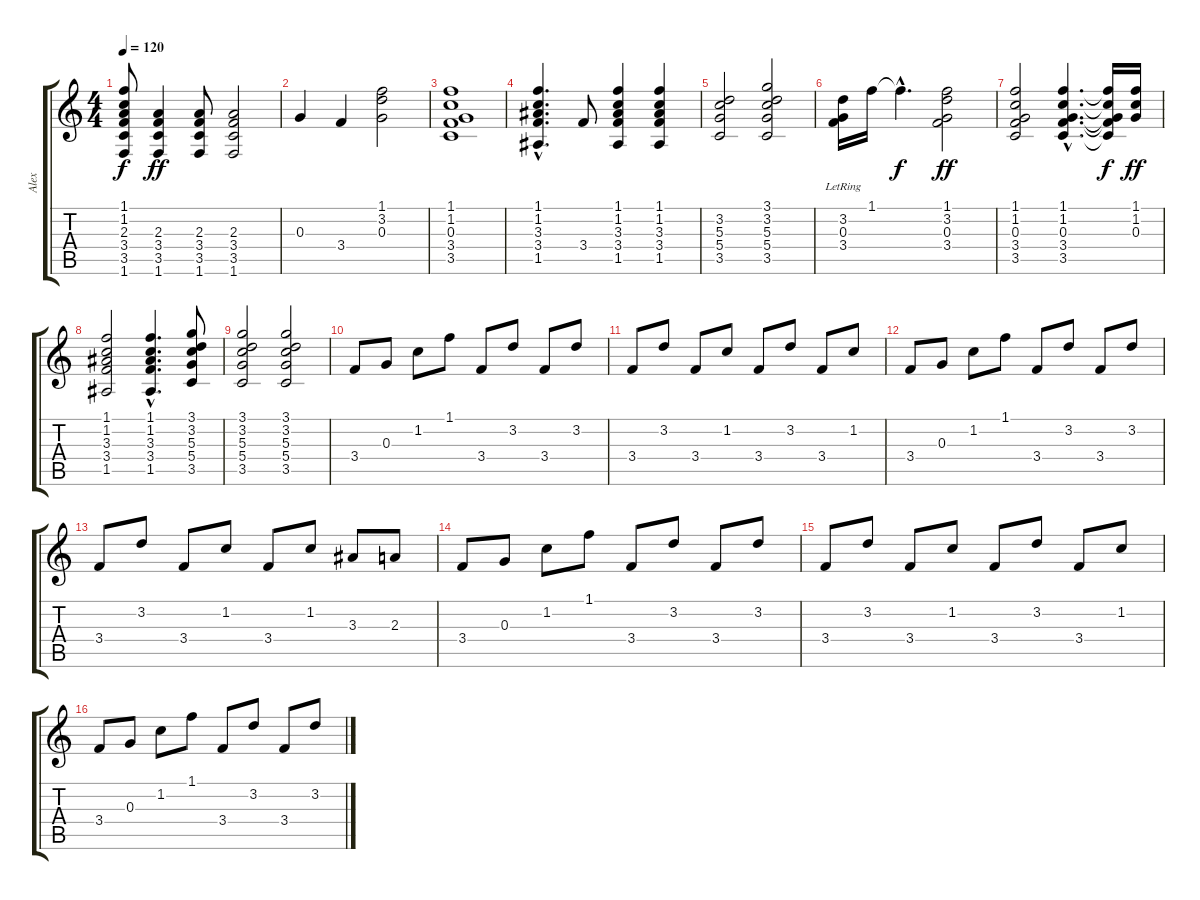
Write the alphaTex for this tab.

\track ("Alex" "Alex") {instrument distortionguitar}
\staff {score tabs}
\tuning (E4 B3 G3 D3 A2 E2) {hide}
\ts (4 4)
\tempo 120
\clef g2
\ks c
(1.1{t} 1.2{t} 2.3{t} 3.4{t} 3.5{t} 1.6{t}).8{dy f} (2.3 3.4 3.5 1.6).4{dy ff} (2.3 3.4 3.5 1.6).8 (2.3 3.4 3.5 1.6).2 |
0.3.4 3.4.4 (1.1 3.2 0.3).2 |
(1.1 1.2 0.3 3.4 3.5).1 |
(1.1{hac} 1.2{hac} 3.3{hac} 3.4{hac} 1.5{hac}).4{d} 3.4.8 (1.1 1.2 3.3 3.4 1.5).4 (1.1 1.2 3.3 3.4 1.5).4 |
(3.2 5.3 5.4 3.5).2 (3.1 3.2 5.3 5.4 3.5).2 |
(3.2{lr} 0.3{lr} 3.4{lr}).16 1.1.16 1.1{hac t}.4{d dy f} (1.1 3.2 0.3 3.4).2{dy ff} |
(1.1 1.2 0.3 3.4 3.5).2 (1.1{hac} 1.2{hac} 0.3{hac} 3.4{hac} 3.5{hac}).4{d} (1.1{t} 1.2{t} 0.3{t} 3.4{t} 3.5{t}).16{dy f} (1.1 1.2 0.3).16{dy ff} |
(1.1 1.2 3.3 3.4 1.5).2 (1.1{hac} 1.2{hac} 3.3{hac} 3.4{hac} 1.5{hac}).4{d} (3.1 3.2 5.3 5.4 3.5).8 |
(3.1 3.2 5.3 5.4 3.5).2 (3.1 3.2 5.3 5.4 3.5).2 |
3.4.8{instrument electricguitarmuted} 0.3.8 1.2.8 1.1.8 3.4.8 3.2.8 3.4.8 3.2.8 |
3.4.8{instrument electricguitarmuted} 3.2.8 3.4.8 1.2.8 3.4.8 3.2.8 3.4.8 1.2.8 |
3.4.8{instrument electricguitarmuted} 0.3.8 1.2.8 1.1.8 3.4.8 3.2.8 3.4.8 3.2.8 |
3.4.8{instrument electricguitarmuted} 3.2.8 3.4.8 1.2.8 3.4.8 1.2.8 3.3.8 2.3.8 |
3.4.8{instrument electricguitarmuted} 0.3.8 1.2.8 1.1.8 3.4.8 3.2.8 3.4.8 3.2.8 |
3.4.8{instrument electricguitarmuted} 3.2.8 3.4.8 1.2.8 3.4.8 3.2.8 3.4.8 1.2.8 |
3.4.8{instrument electricguitarmuted} 0.3.8 1.2.8 1.1.8 3.4.8 3.2.8 3.4.8 3.2.8
